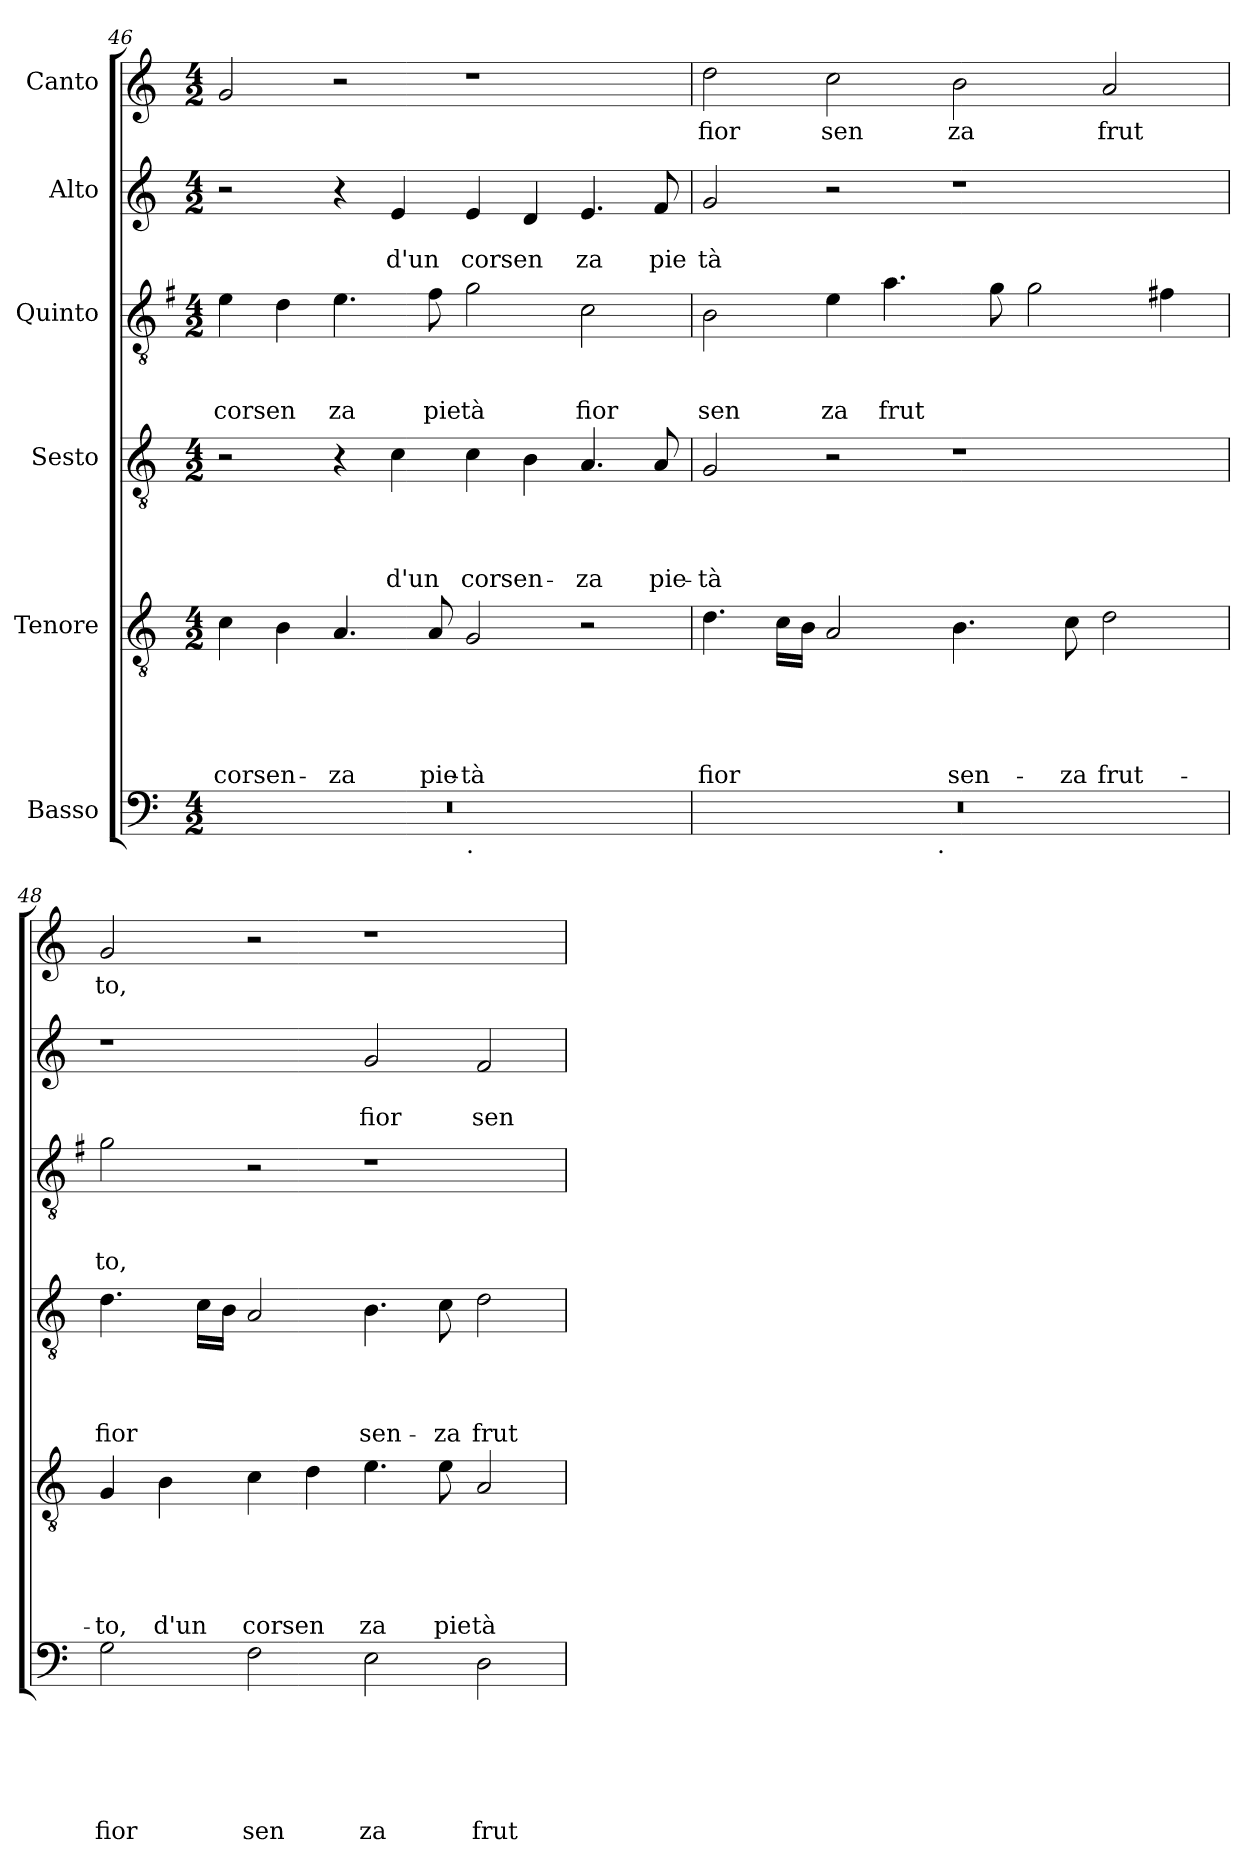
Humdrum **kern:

**kern	**text	**text	**text	**text	**text	**text	**kern	**text	**text	**text	**text	**text	**kern	**text	**text	**text	**text	**kern	**text	**text	**text	**kern	**text	**text	**kern	**text
*part6	*part6	*part6	*part6	*part6	*part6	*part6	*part5	*part5	*part5	*part5	*part5	*part5	*part4	*part4	*part4	*part4	*part4	*part3	*part3	*part3	*part3	*part2	*part2	*part2	*part1	*part1
*staff6	*staff6	*staff6	*staff6	*staff6	*staff6	*staff6	*staff5	*staff5	*staff5	*staff5	*staff5	*staff5	*staff4	*staff4	*staff4	*staff4	*staff4	*staff3	*staff3	*staff3	*staff3	*staff2	*staff2	*staff2	*staff1	*staff1
*I"Basso	*	*	*	*	*	*	*I"Tenore	*	*	*	*	*	*I"Sesto	*	*	*	*	*I"Quinto	*	*	*	*I"Alto	*	*	*I"Canto	*
*clefF4	*	*	*	*	*	*	*clefGv2	*	*	*	*	*	*clefGv2	*	*	*	*	*clefGv2	*	*	*	*clefG2	*	*	*clefG2	*
*	*	*	*	*	*	*	*	*	*	*	*	*	*	*	*	*	*	*ITrd-3c-5	*	*	*	*	*	*	*	*
*k[]	*	*	*	*	*	*	*k[]	*	*	*	*	*	*k[]	*	*	*	*	*k[]	*	*	*	*k[]	*	*	*k[]	*
*C:	*	*	*	*	*	*	*C:	*	*	*	*	*	*C:	*	*	*	*	*C:	*	*	*	*C:	*	*	*C:	*
*M4/2	*	*	*	*	*	*	*M4/2	*	*	*	*	*	*M4/2	*	*	*	*	*M4/2	*	*	*	*M4/2	*	*	*M4/2	*
=46	=46	=46	=46	=46	=46	=46	=46	=46	=46	=46	=46	=46	=46	=46	=46	=46	=46	=46	=46	=46	=46	=46	=46	=46	=46	=46
!	!	!	!	!	!	!	!	!	!	!	!	!LO:LY:b	!	!	!	!	!	!	!	!	!LO:LY:b	!	!	!	!	!
*^	*	*	*	*	*	*	*	*	*	*	*	*	*	*	*	*	*	*	*	*	*	*	*	*	*	*
0r	1ryy	.	.	.	.	.	.	4c\	.	.	.	.	corsen-	2r	.	.	.	.	4a\	.	.	corsen	2r	.	.	2g/	.
.	.	.	.	.	.	.	.	4B\	.	.	.	.	.	.	.	.	.	.	4g\	.	.	.	.	.	.	.	.
!	!	!	!	!	!	!	!	!	!	!	!	!	!LO:LY:b	!	!	!	!	!	!	!	!	!LO:LY:b	!	!	!	!	!
.	.	.	.	.	.	.	.	4.A/	.	.	.	.	-za	4r	.	.	.	.	4.a\	.	.	za	4r	.	.	2r	.
!	!	!	!	!	!	!	!	!	!	!	!	!	!	!	!	!	!	!LO:LY:b	!	!	!	!	!	!	!LO:LY:b	!	!
.	.	.	.	.	.	.	.	.	.	.	.	.	.	4c\	.	.	.	d'un	.	.	.	.	4e/	.	d'un	.	.
!	!	!	!	!	!	!	!	!	!	!	!	!	!LO:LY:b	!	!	!	!	!	!	!	!	!LO:LY:b	!	!	!	!	!
.	.	.	.	.	.	.	.	8A/	.	.	.	.	pie-	.	.	.	.	.	8b\	.	.	pie	.	.	.	.	.
!	!LO:TX:b:t=.	!	!	!	!	!	!	!	!	!	!	!	!	!	!	!	!	!	!	!	!	!	!	!	!	!	!
!	!	!	!	!	!	!	!	!	!	!	!	!	!LO:LY:b	!	!	!	!	!LO:LY:b	!	!	!	!LO:LY:b	!	!	!LO:LY:b	!	!
.	1ryy	.	.	.	.	.	.	2G/	.	.	.	.	-tà	4c\	.	.	.	corsen-	2cc\	.	.	tà	4e/	.	corsen	1r	.
.	.	.	.	.	.	.	.	.	.	.	.	.	.	4B\	.	.	.	.	.	.	.	.	4d/	.	.	.	.
!	!	!	!	!	!	!	!	!	!	!	!	!	!	!	!	!	!	!LO:LY:b	!	!	!	!LO:LY:b	!	!	!LO:LY:b	!	!
.	.	.	.	.	.	.	.	2r	.	.	.	.	.	4.A/	.	.	.	-za	2f\	.	.	fior	4.e/	.	za	.	.
!	!	!	!	!	!	!	!	!	!	!	!	!	!	!	!	!	!	!LO:LY:b	!	!	!	!	!	!	!LO:LY:b	!	!
.	.	.	.	.	.	.	.	.	.	.	.	.	.	8A/	.	.	.	pie-	.	.	.	.	8f/	.	pie	.	.
=47	=47	=47	=47	=47	=47	=47	=47	=47	=47	=47	=47	=47	=47	=47	=47	=47	=47	=47	=47	=47	=47	=47	=47	=47	=47	=47	=47
!	!	!	!	!	!	!	!	!	!	!	!	!	!LO:LY:b	!	!	!	!	!LO:LY:b	!	!	!	!LO:LY:b	!	!	!LO:LY:b	!	!LO:LY:b
0r	2ryy	.	.	.	.	.	.	4.d\	.	.	.	.	fior	2G/	.	.	.	-tà	2e\	.	.	sen	2g/	.	tà	2dd\	fior
.	.	.	.	.	.	.	.	16c\LL	.	.	.	.	.	.	.	.	.	.	.	.	.	.	.	.	.	.	.
.	.	.	.	.	.	.	.	16B\JJ	.	.	.	.	.	.	.	.	.	.	.	.	.	.	.	.	.	.	.
!	!	!	!	!	!	!	!	!	!	!	!	!	!	!	!	!	!	!	!	!	!	!LO:LY:b	!	!	!	!	!LO:LY:b
.	4...ryy	.	.	.	.	.	.	2A/	.	.	.	.	.	2r	.	.	.	.	4a\	.	.	za	2r	.	.	2cc\	sen
!	!	!	!	!	!	!	!	!	!	!	!	!	!	!	!	!	!	!	!	!	!	!LO:LY:b	!	!	!	!	!
.	.	.	.	.	.	.	.	.	.	.	.	.	.	.	.	.	.	.	4.dd\	.	.	frut	.	.	.	.	.
!	!LO:TX:b:t=.	!	!	!	!	!	!	!	!	!	!	!	!	!	!	!	!	!	!	!	!	!	!	!	!	!	!
.	1ryy	.	.	.	.	.	.	.	.	.	.	.	.	.	.	.	.	.	.	.	.	.	.	.	.	.	.
!	!	!	!	!	!	!	!	!	!	!	!	!	!LO:LY:b	!	!	!	!	!	!	!	!	!	!	!	!	!	!LO:LY:b
.	.	.	.	.	.	.	.	4.B\	.	.	.	.	sen-	1r	.	.	.	.	.	.	.	.	1r	.	.	2b\	za
.	.	.	.	.	.	.	.	.	.	.	.	.	.	.	.	.	.	.	8cc\	.	.	.	.	.	.	.	.
.	.	.	.	.	.	.	.	.	.	.	.	.	.	.	.	.	.	.	2cc\	.	.	.	.	.	.	.	.
!	!	!	!	!	!	!	!	!	!	!	!	!	!LO:LY:b	!	!	!	!	!	!	!	!	!	!	!	!	!	!
.	.	.	.	.	.	.	.	8c\	.	.	.	.	-za	.	.	.	.	.	.	.	.	.	.	.	.	.	.
!	!	!	!	!	!	!	!	!	!	!	!	!	!LO:LY:b	!	!	!	!	!	!	!	!	!	!	!	!	!	!LO:LY:b
.	.	.	.	.	.	.	.	2d\	.	.	.	.	frut-	.	.	.	.	.	.	.	.	.	.	.	.	2a/	frut
.	.	.	.	.	.	.	.	.	.	.	.	.	.	.	.	.	.	.	4bn\	.	.	.	.	.	.	.	.
.	32ryy	.	.	.	.	.	.	.	.	.	.	.	.	.	.	.	.	.	.	.	.	.	.	.	.	.	.
!!LO:PB:g=z
=48	=48	=48	=48	=48	=48	=48	=48	=48	=48	=48	=48	=48	=48	=48	=48	=48	=48	=48	=48	=48	=48	=48	=48	=48	=48	=48	=48
!	!	!	!	!	!	!	!LO:LY:b	!	!	!	!	!	!LO:LY:b	!	!	!	!	!LO:LY:b	!	!	!	!LO:LY:b	!	!	!	!	!LO:LY:b
*v	*v	*	*	*	*	*	*	*	*	*	*	*	*	*	*	*	*	*	*	*	*	*	*	*	*	*	*
2G\	.	.	.	.	.	fior	4G/	.	.	.	.	-to,	4.d\	.	.	.	fior	2cc\	.	.	to,	1r	.	.	2g/	to,
!	!	!	!	!	!	!	!	!	!	!	!	!LO:LY:b	!	!	!	!	!	!	!	!	!	!	!	!	!	!
.	.	.	.	.	.	.	4B\	.	.	.	.	d'un	.	.	.	.	.	.	.	.	.	.	.	.	.	.
.	.	.	.	.	.	.	.	.	.	.	.	.	16c\LL	.	.	.	.	.	.	.	.	.	.	.	.	.
.	.	.	.	.	.	.	.	.	.	.	.	.	16B\JJ	.	.	.	.	.	.	.	.	.	.	.	.	.
!	!	!	!	!	!	!LO:LY:b	!	!	!	!	!	!LO:LY:b	!	!	!	!	!	!	!	!	!	!	!	!	!	!
2F\	.	.	.	.	.	sen	4c\	.	.	.	.	corsen	2A/	.	.	.	.	2r	.	.	.	.	.	.	2r	.
.	.	.	.	.	.	.	4d\	.	.	.	.	.	.	.	.	.	.	.	.	.	.	.	.	.	.	.
!	!	!	!	!	!	!LO:LY:b	!	!	!	!	!	!LO:LY:b	!	!	!	!	!LO:LY:b	!	!	!	!	!	!	!LO:LY:b	!	!
2E\	.	.	.	.	.	za	4.e\	.	.	.	.	za	4.B\	.	.	.	sen-	1r	.	.	.	2g/	.	fior	1r	.
!	!	!	!	!	!	!	!	!	!	!	!	!LO:LY:b	!	!	!	!	!LO:LY:b	!	!	!	!	!	!	!	!	!
.	.	.	.	.	.	.	8e\	.	.	.	.	pie	8c\	.	.	.	-za	.	.	.	.	.	.	.	.	.
!	!	!	!	!	!	!LO:LY:b	!	!	!	!	!	!LO:LY:b	!	!	!	!	!LO:LY:b	!	!	!	!	!	!	!LO:LY:b	!	!
2D\	.	.	.	.	.	frut	2A/	.	.	.	.	tà	2d\	.	.	.	frut-	.	.	.	.	2f/	.	sen	.	.
=	=	=	=	=	=	=	=	=	=	=	=	=	=	=	=	=	=	=	=	=	=	=	=	=	=	=
*-	*-	*-	*-	*-	*-	*-	*-	*-	*-	*-	*-	*-	*-	*-	*-	*-	*-	*-	*-	*-	*-	*-	*-	*-	*-	*-
